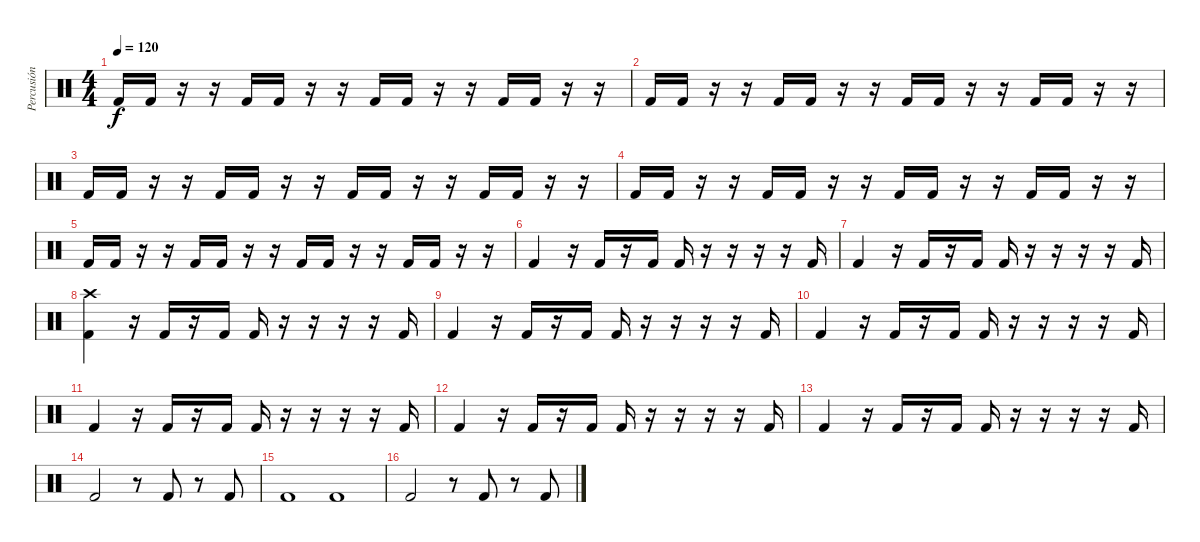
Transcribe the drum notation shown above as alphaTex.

\track ("Percusión" "Percusión") {instrument percussion}
\staff {score}
\articulation defaults
\ts (4 4)
\tempo 120
\clef neutral
\ks c "Kick (hit) 2".16{dy f} "Kick (hit) 2".16
r.16 r.16 "Kick (hit) 2".16 "Kick (hit) 2".16 r.16 r.16 "Kick (hit) 2".16 "Kick (hit) 2".16 r.16 r.16 "Kick (hit) 2".16 "Kick (hit) 2".16 r.16 r.16 |
"Kick (hit) 2".16 "Kick (hit) 2".16 r.16 r.16 "Kick (hit) 2".16 "Kick (hit) 2".16 r.16 r.16 "Kick (hit) 2".16 "Kick (hit) 2".16 r.16 r.16 "Kick (hit) 2".16 "Kick (hit) 2".16 r.16 r.16 |
"Kick (hit) 2".16 "Kick (hit) 2".16 r.16 r.16 "Kick (hit) 2".16 "Kick (hit) 2".16 r.16 r.16 "Kick (hit) 2".16 "Kick (hit) 2".16 r.16 r.16 "Kick (hit) 2".16 "Kick (hit) 2".16 r.16 r.16 |
"Kick (hit) 2".16 "Kick (hit) 2".16 r.16 r.16 "Kick (hit) 2".16 "Kick (hit) 2".16 r.16 r.16 "Kick (hit) 2".16 "Kick (hit) 2".16 r.16 r.16 "Kick (hit) 2".16 "Kick (hit) 2".16 r.16 r.16 |
"Kick (hit) 2".16 "Kick (hit) 2".16 r.16 r.16 "Kick (hit) 2".16 "Kick (hit) 2".16 r.16 r.16 "Kick (hit) 2".16 "Kick (hit) 2".16 r.16 r.16 "Kick (hit) 2".16 "Kick (hit) 2".16 r.16 r.16 |
"Kick (hit) 2".4 r.16 "Kick (hit) 2".16 r.16 "Kick (hit) 2".16 "Kick (hit) 2".16 r.16 r.16 r.16 r.16 "Kick (hit) 2".16 |
"Kick (hit) 2".4 r.16 "Kick (hit) 2".16 r.16 "Kick (hit) 2".16 "Kick (hit) 2".16 r.16 r.16 r.16 r.16 "Kick (hit) 2".16 |
("Crash high (hit)" "Kick (hit) 2").4 r.16 "Kick (hit) 2".16 r.16 "Kick (hit) 2".16 "Kick (hit) 2".16 r.16 r.16 r.16 r.16 "Kick (hit) 2".16 |
"Kick (hit) 2".4 r.16 "Kick (hit) 2".16 r.16 "Kick (hit) 2".16 "Kick (hit) 2".16 r.16 r.16 r.16 r.16 "Kick (hit) 2".16 |
"Kick (hit) 2".4 r.16 "Kick (hit) 2".16 r.16 "Kick (hit) 2".16 "Kick (hit) 2".16 r.16 r.16 r.16 r.16 "Kick (hit) 2".16 |
"Kick (hit) 2".4 r.16 "Kick (hit) 2".16 r.16 "Kick (hit) 2".16 "Kick (hit) 2".16 r.16 r.16 r.16 r.16 "Kick (hit) 2".16 |
"Kick (hit) 2".4 r.16 "Kick (hit) 2".16 r.16 "Kick (hit) 2".16 "Kick (hit) 2".16 r.16 r.16 r.16 r.16 "Kick (hit) 2".16 |
"Kick (hit) 2".4 r.16 "Kick (hit) 2".16 r.16 "Kick (hit) 2".16 "Kick (hit) 2".16 r.16 r.16 r.16 r.16 "Kick (hit) 2".16 |
"Kick (hit) 2".2 r.8 "Kick (hit) 2".8 r.8 "Kick (hit) 2".8 |
"Kick (hit) 2".1 "Kick (hit) 2".1 |
"Kick (hit) 2".2 r.8 "Kick (hit) 2".8 r.8 "Kick (hit) 2".8
